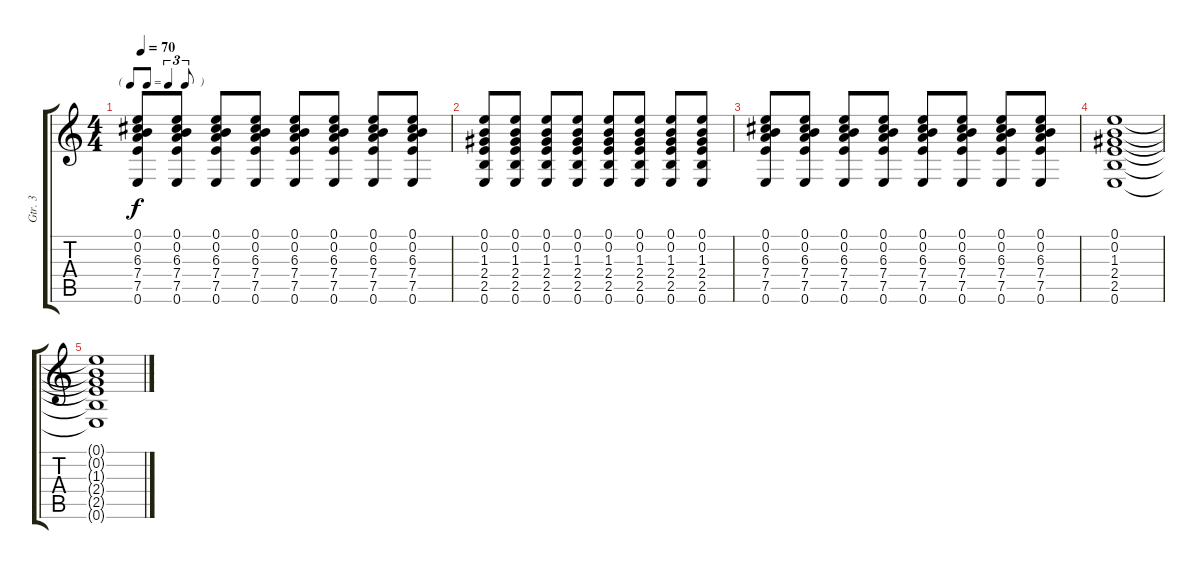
\track ("Gtr. 3" "Gtr. 3") {instrument acousticguitarnylon}
\staff {score tabs}
\tuning (E4 B3 G3 D3 A2 E2) {hide}
\ts (4 4)
\tf triplet8th
\tempo 70
\clef g2
\ks c
(0.1 0.2 6.3 7.4 7.5 0.6).8{dy f} (0.1 0.2 6.3 7.4 7.5 0.6).8 (0.1 0.2 6.3 7.4 7.5 0.6).8 (0.1 0.2 6.3 7.4 7.5 0.6).8 (0.1 0.2 6.3 7.4 7.5 0.6).8 (0.1 0.2 6.3 7.4 7.5 0.6).8 (0.1 0.2 6.3 7.4 7.5 0.6).8 (0.1 0.2 6.3 7.4 7.5 0.6).8 |
(0.1 0.2 1.3 2.4 2.5 0.6).8 (0.1 0.2 1.3 2.4 2.5 0.6).8 (0.1 0.2 1.3 2.4 2.5 0.6).8 (0.1 0.2 1.3 2.4 2.5 0.6).8 (0.1 0.2 1.3 2.4 2.5 0.6).8 (0.1 0.2 1.3 2.4 2.5 0.6).8 (0.1 0.2 1.3 2.4 2.5 0.6).8 (0.1 0.2 1.3 2.4 2.5 0.6).8 |
(0.1 0.2 6.3 7.4 7.5 0.6).8 (0.1 0.2 6.3 7.4 7.5 0.6).8 (0.1 0.2 6.3 7.4 7.5 0.6).8 (0.1 0.2 6.3 7.4 7.5 0.6).8 (0.1 0.2 6.3 7.4 7.5 0.6).8 (0.1 0.2 6.3 7.4 7.5 0.6).8 (0.1 0.2 6.3 7.4 7.5 0.6).8 (0.1 0.2 6.3 7.4 7.5 0.6).8 |
(0.1 0.2 1.3 2.4 2.5 0.6).1 |
(0.1{t} 0.2{t} 1.3{t} 2.4{t} 2.5{t} 0.6{t}).1
